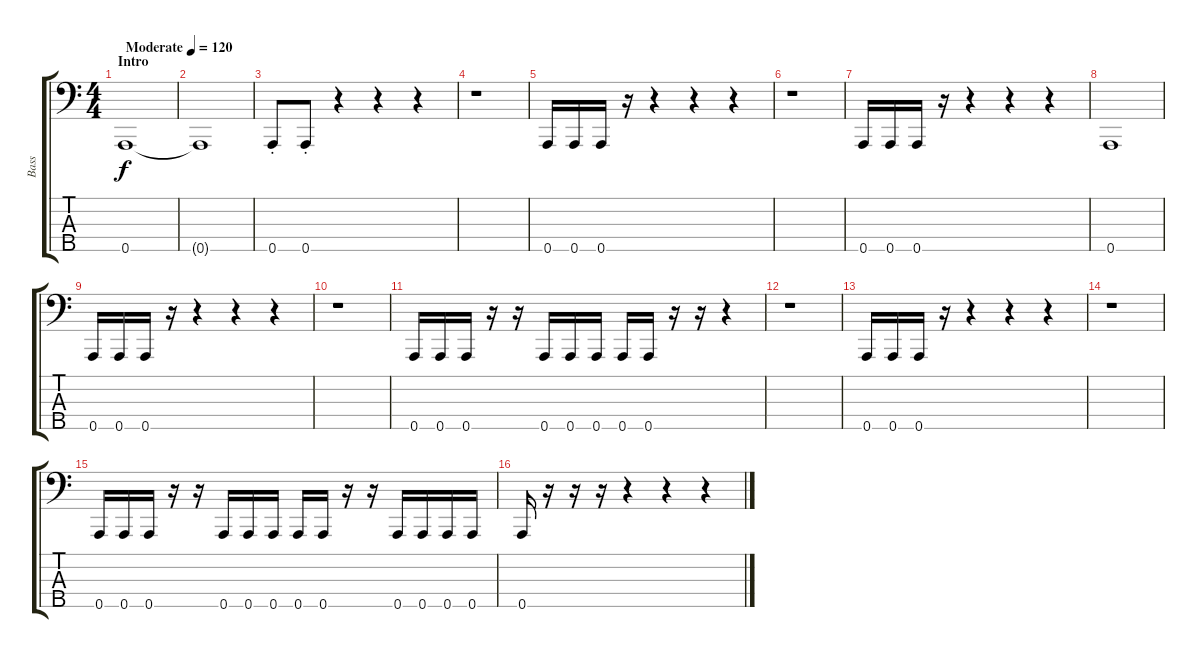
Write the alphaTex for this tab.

\track ("Bass" "Bass") {instrument distortionguitar}
\staff {score tabs}
\tuning (G2 D2 A1 E1 A0) {hide}
\ts (4 4)
\section ("" "Intro")
\tempo (120 "Moderate")
\clef f4
\ks c
0.5.1{dy f instrument distortionguitar} |
0.5{t}.1 |
0.5{st}.8 0.5{st}.8 r.4 r.4 r.4 |
r.1 |
0.5.16 0.5.16 0.5.16 r.16 r.4 r.4 r.4 |
r.1 |
0.5.16 0.5.16 0.5.16 r.16 r.4 r.4 r.4 |
0.5.1 |
0.5.16 0.5.16 0.5.16 r.16 r.4 r.4 r.4 |
r.1 |
0.5.16 0.5.16 0.5.16 r.16 r.16 0.5.16 0.5.16 0.5.16 0.5.16 0.5.16 r.16 r.16 r.4 |
r.1 |
0.5.16 0.5.16 0.5.16 r.16 r.4 r.4 r.4 |
r.1 |
0.5.16 0.5.16 0.5.16 r.16 r.16 0.5.16 0.5.16 0.5.16 0.5.16 0.5.16 r.16 r.16 0.5.16 0.5.16 0.5.16 0.5.16 |
0.5.16 r.16 r.16 r.16 r.4 r.4 r.4
